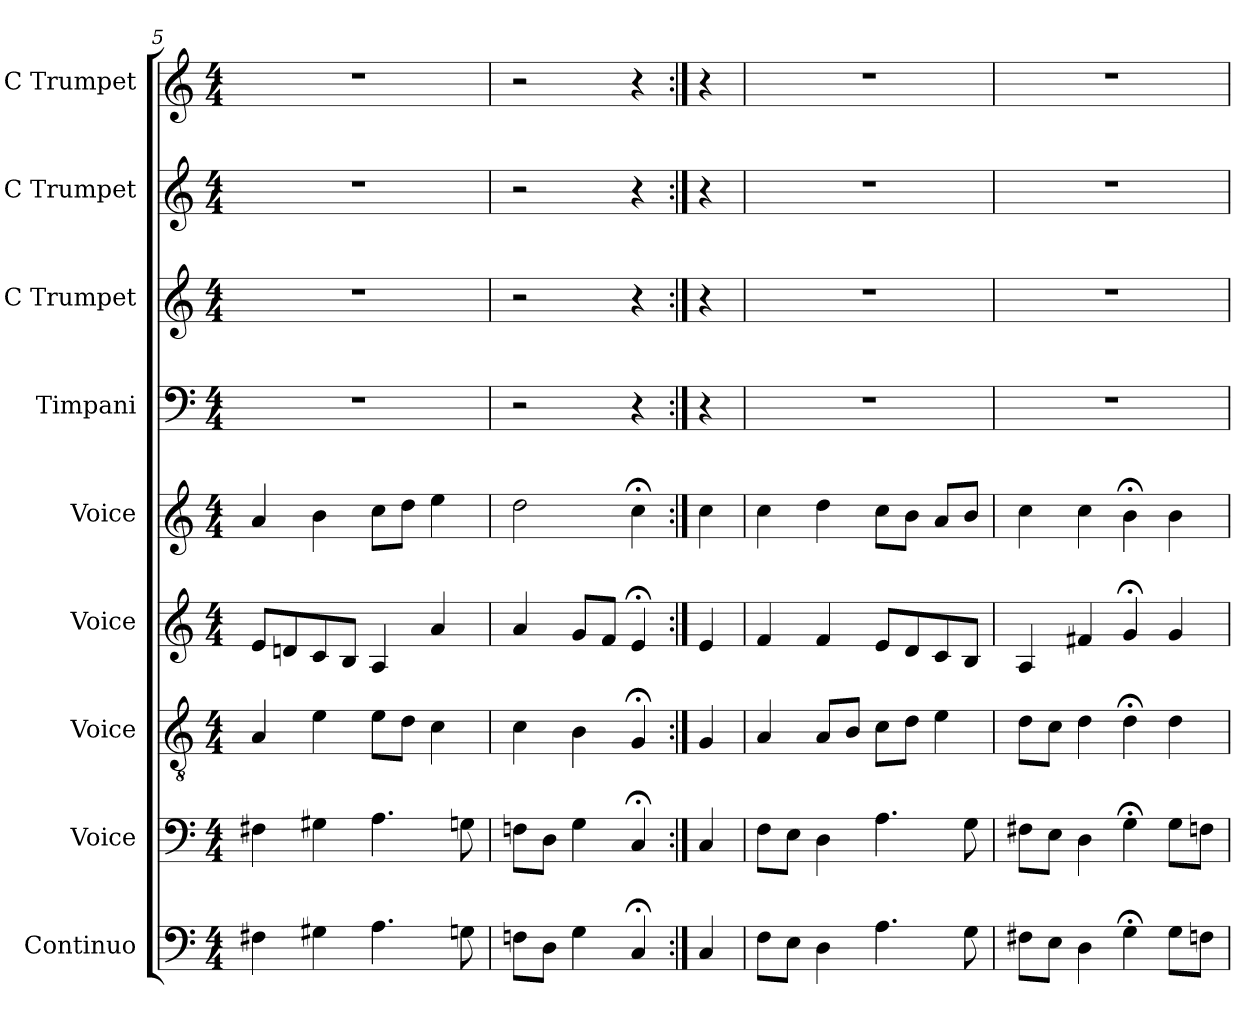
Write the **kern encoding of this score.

**kern	**kern	**kern	**kern	**kern	**kern	**kern	**kern	**kern
*part9	*part8	*part7	*part6	*part5	*part4	*part3	*part2	*part1
*staff9	*staff8	*staff7	*staff6	*staff5	*staff4	*staff3	*staff2	*staff1
*I"Continuo	*I"Voice	*I"Voice	*I"Voice	*I"Voice	*I"Timpani	*I"C Trumpet	*I"C Trumpet	*I"C Trumpet
*I'Cont.	*I'V	*I'V	*I'V	*I'V	*I'Timp.	*I'C Tpt.	*I'C Tpt.	*I'C Tpt.
!!LO:PB:g=z
*clefF4	*clefF4	*clefGv2	*clefG2	*clefG2	*clefF4	*clefG2	*clefG2	*clefG2
*ITrd7c12	*	*	*	*	*	*	*	*
*k[]	*k[]	*k[]	*k[]	*k[]	*k[]	*k[]	*k[]	*k[]
*M4/4	*M4/4	*M4/4	*M4/4	*M4/4	*M4/4	*M4/4	*M4/4	*M4/4
=5	=5	=5	=5	=5	=5	=5	=5	=5
4FF#X\	4F#X\	4A/	8e/L	4a/	1r	1r	1r	1r
.	.	.	8dn/	.	.	.	.	.
4GG#X\	4G#X\	4e\	8c/	4b\	.	.	.	.
.	.	.	8B/J	.	.	.	.	.
4.AA\	4.A\	8e\L	4A/	8cc\L	.	.	.	.
.	.	8d\J	.	8dd\J	.	.	.	.
.	.	4c\	4a/	4ee\	.	.	.	.
8GGn\	8Gn\	.	.	.	.	.	.	.
=6	=6	=6	=6	=6	=6	=6	=6	=6
8FFn\L	8Fn\L	4c\	4a/	2dd\	2r	2r	2r	2r
8DD\J	8D\J	.	.	.	.	.	.	.
4GG\	4G\	4B\	8g/L	.	.	.	.	.
.	.	.	8f/J	.	.	.	.	.
4CC;</	4C;</	4G;</	4e;</	4cc;<\	4r	4r	4r	4r
!!LO:PB:g=z
=6X1:|!	=6X1:|!	=6X1:|!	=6X1:|!	=6X1:|!	=6X1:|!	=6X1:|!	=6X1:|!	=6X1:|!
4CC/	4C/	4G/	4e/	4cc\	4r	4r	4r	4r
=7	=7	=7	=7	=7	=7	=7	=7	=7
8FF\L	8F\L	4A/	4f/	4cc\	1r	1r	1r	1r
8EE\J	8E\J	.	.	.	.	.	.	.
4DD\	4D\	8A/L	4f/	4dd\	.	.	.	.
.	.	8B/J	.	.	.	.	.	.
4.AA\	4.A\	8c\L	8e/L	8cc\L	.	.	.	.
.	.	8d\J	8d/	8b\J	.	.	.	.
.	.	4e\	8c/	8a/L	.	.	.	.
8GG\	8G\	.	8B/J	8b/J	.	.	.	.
=8	=8	=8	=8	=8	=8	=8	=8	=8
8FF#X\L	8F#X\L	8d\L	4A/	4cc\	1r	1r	1r	1r
8EE\J	8E\J	8c\J	.	.	.	.	.	.
4DD\	4D\	4d\	4f#X/	4cc\	.	.	.	.
4GG;<\	4G;<\	4d;<\	4g;</	4b;<\	.	.	.	.
8GG\L	8G\L	4d\	4g/	4b\	.	.	.	.
8FFn\J	8Fn\J	.	.	.	.	.	.	.
=	=	=	=	=	=	=	=	=
*-	*-	*-	*-	*-	*-	*-	*-	*-
